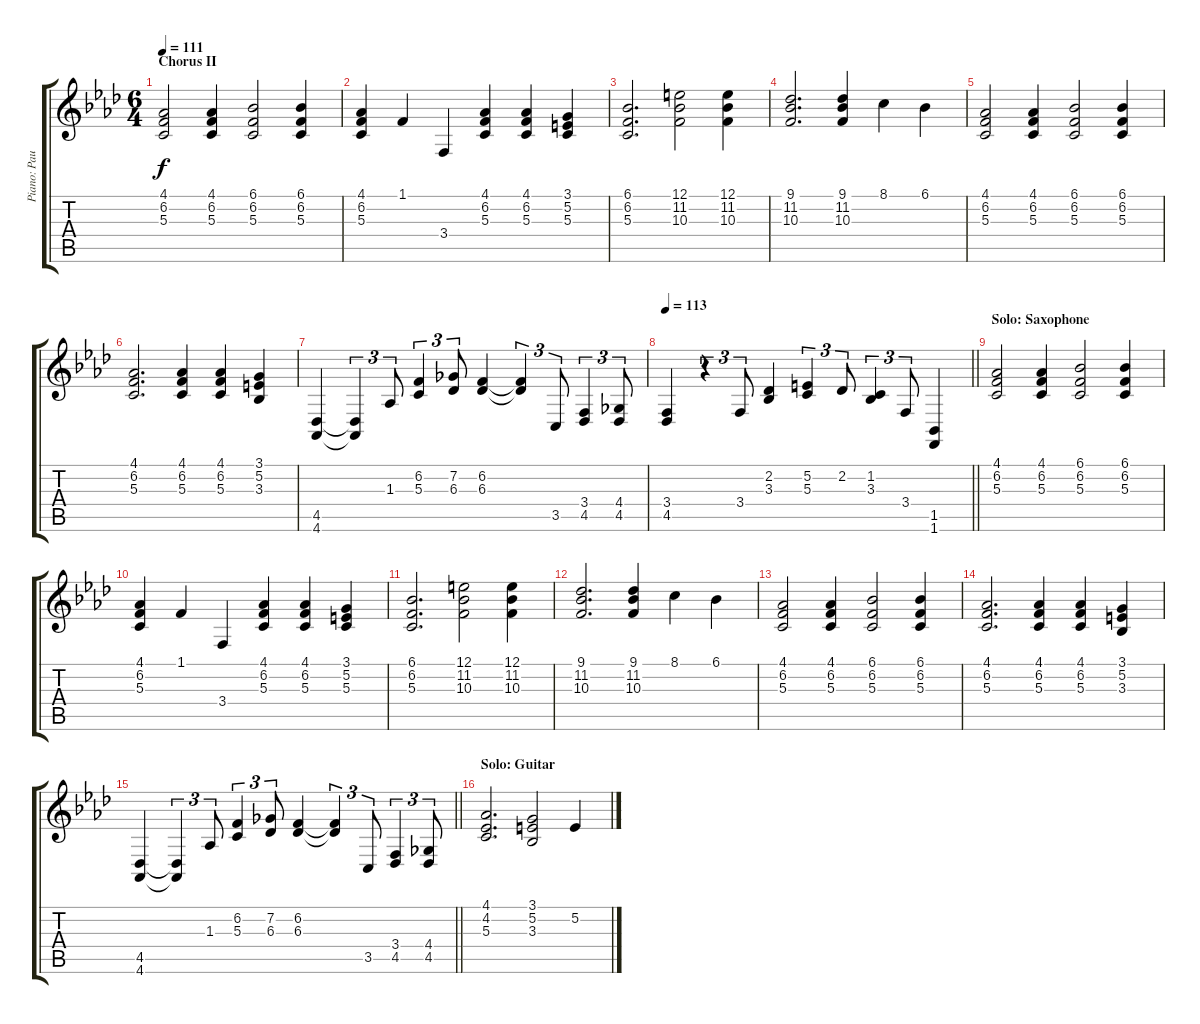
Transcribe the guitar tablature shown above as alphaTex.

\track ("Piano: Paul" "Piano: Pau") {instrument acousticgrandpiano}
\staff {score tabs}
\tuning (E4 B3 G3 D3 A2 E2) {hide}
\ts (6 4)
\section ("" "Chorus II")
\tempo 111
\clef g2
\ks ab
(4.1 6.2 5.3).2{dy f} (4.1 6.2 5.3).4 (6.1 6.2 5.3).2 (6.1 6.2 5.3).4 |
(4.1 6.2 5.3).4 1.1.4 3.4.4 (4.1 6.2 5.3).4 (4.1 6.2 5.3).4 (3.1 5.2 5.3).4 |
(6.1 6.2 5.3).2{d} (12.1 11.2 10.3).2 (12.1 11.2 10.3).4 |
(9.1 11.2 10.3).2{d} (9.1 11.2 10.3).4 8.1.4 6.1.4 |
(4.1 6.2 5.3).2 (4.1 6.2 5.3).4 (6.1 6.2 5.3).2 (6.1 6.2 5.3).4 |
(4.1 6.2 5.3).2{d} (4.1 6.2 5.3).4 (4.1 6.2 5.3).4 (3.1 5.2 3.3).4 |
(4.5 4.6).4 (4.5{t} 4.6{t}).4{tu (3 2)} 1.3.8{tu (3 2)} (6.2 5.3).4{tu (3 2)} (7.2 6.3).8{tu (3 2)} (6.2 6.3).4 (6.2{t} 6.3{t}).4{tu (3 2)} 3.5.8{tu (3 2)} (3.4 4.5).4{tu (3 2)} (4.4 4.5).8{tu (3 2)} |
\tempo 113
\barLineRight lightlight
(3.4 4.5).4 r.4{tu (3 2)} 3.4.8{tu (3 2)} (2.2 3.3).4 (5.2 5.3).4{tu (3 2)} 2.2.8{tu (3 2)} (1.2 3.3).4{tu (3 2)} 3.4.8{tu (3 2)} (1.5 1.6).4 |
\section ("" "Solo: Saxophone")
(4.1 6.2 5.3).2 (4.1 6.2 5.3).4 (6.1 6.2 5.3).2 (6.1 6.2 5.3).4 |
(4.1 6.2 5.3).4 1.1.4 3.4.4 (4.1 6.2 5.3).4 (4.1 6.2 5.3).4 (3.1 5.2 5.3).4 |
(6.1 6.2 5.3).2{d} (12.1 11.2 10.3).2 (12.1 11.2 10.3).4 |
(9.1 11.2 10.3).2{d} (9.1 11.2 10.3).4 8.1.4 6.1.4 |
(4.1 6.2 5.3).2 (4.1 6.2 5.3).4 (6.1 6.2 5.3).2 (6.1 6.2 5.3).4 |
(4.1 6.2 5.3).2{d} (4.1 6.2 5.3).4 (4.1 6.2 5.3).4 (3.1 5.2 3.3).4 |
\barLineRight lightlight
(4.5 4.6).4 (4.5{t} 4.6{t}).4{tu (3 2)} 1.3.8{tu (3 2)} (6.2 5.3).4{tu (3 2)} (7.2 6.3).8{tu (3 2)} (6.2 6.3).4 (6.2{t} 6.3{t}).4{tu (3 2)} 3.5.8{tu (3 2)} (3.4 4.5).4{tu (3 2)} (4.4 4.5).8{tu (3 2)} |
\section ("" "Solo: Guitar")
(4.1 4.2 5.3).2{d} (3.1 5.2 3.3).2 5.2.4
